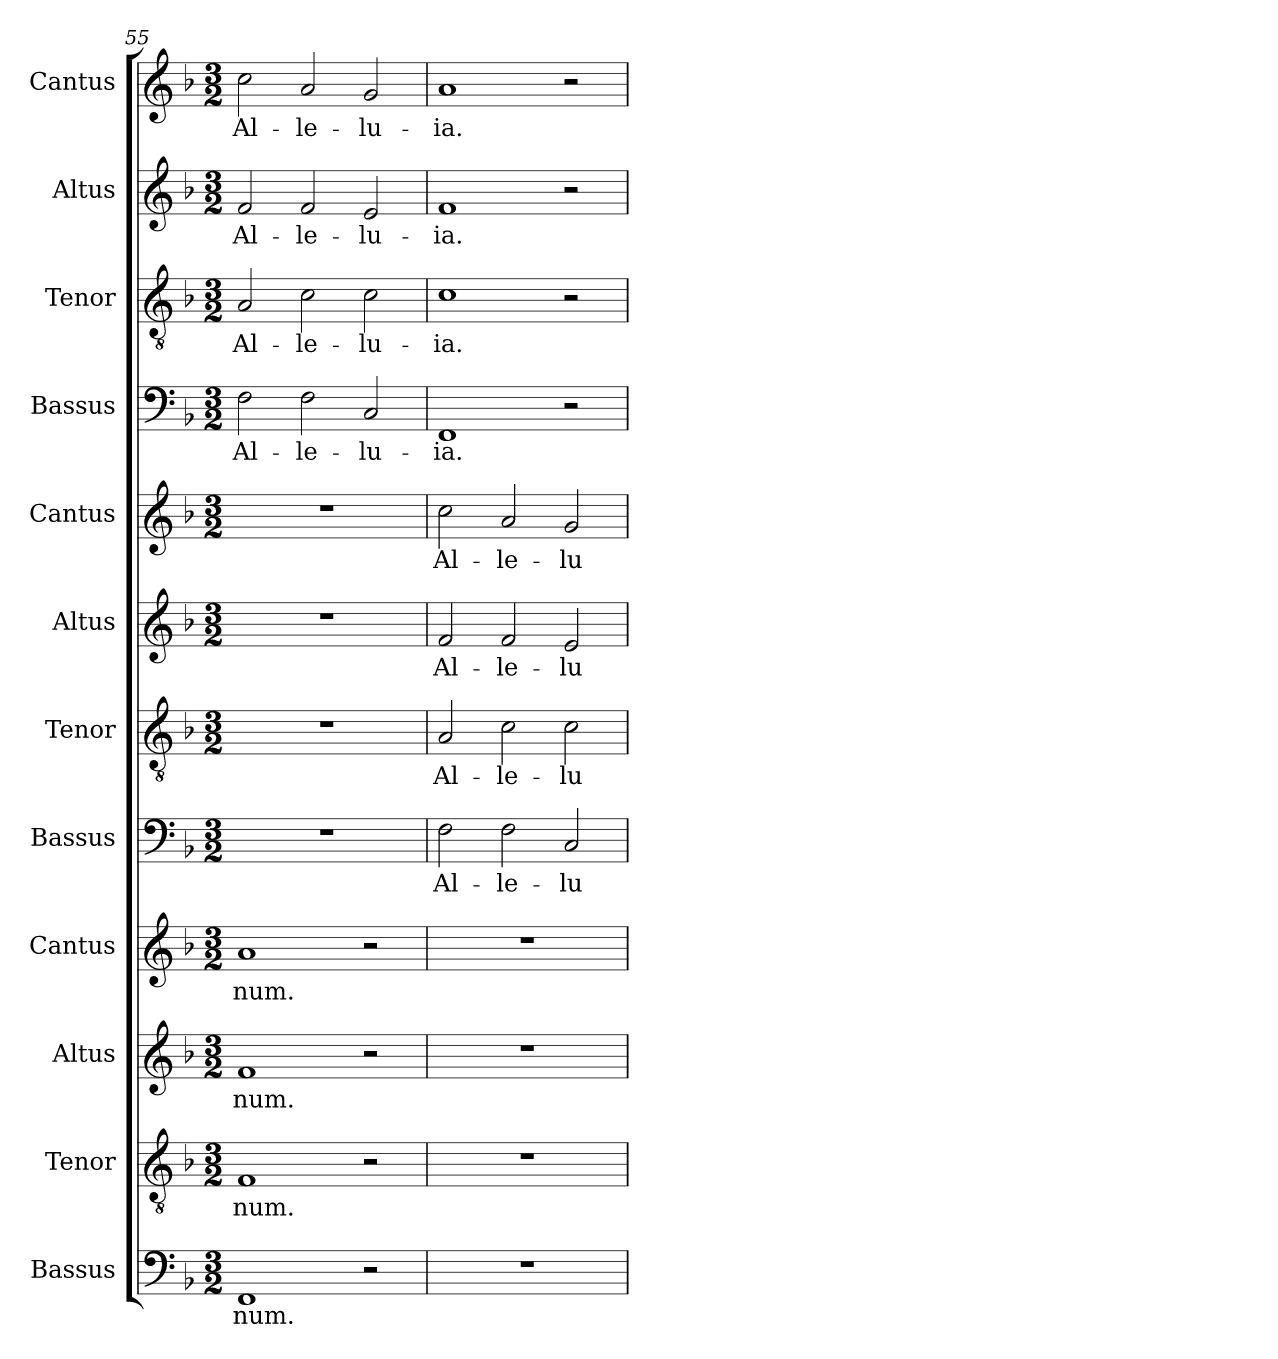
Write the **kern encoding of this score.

**kern	**text	**kern	**text	**kern	**text	**kern	**text	**kern	**text	**kern	**text	**kern	**text	**kern	**text	**kern	**text	**kern	**text	**kern	**text	**kern	**text
*part12	*part12	*part11	*part11	*part10	*part10	*part9	*part9	*part8	*part8	*part7	*part7	*part6	*part6	*part5	*part5	*part4	*part4	*part3	*part3	*part2	*part2	*part1	*part1
*staff12	*staff12	*staff11	*staff11	*staff10	*staff10	*staff9	*staff9	*staff8	*staff8	*staff7	*staff7	*staff6	*staff6	*staff5	*staff5	*staff4	*staff4	*staff3	*staff3	*staff2	*staff2	*staff1	*staff1
*I"Bassus	*	*I"Tenor	*	*I"Altus	*	*I"Cantus	*	*I"Bassus	*	*I"Tenor	*	*I"Altus	*	*I"Cantus	*	*I"Bassus	*	*I"Tenor	*	*I"Altus	*	*I"Cantus	*
*I'B.	*	*I'T.	*	*I'A.	*	*	*	*I'B.	*	*I'T.	*	*I'A.	*	*	*	*I'B.	*	*I'T.	*	*I'A.	*	*	*
!!LO:PB:g=z
*clefF4	*	*clefGv2	*	*clefG2	*	*clefG2	*	*clefF4	*	*clefGv2	*	*clefG2	*	*clefG2	*	*clefF4	*	*clefGv2	*	*clefG2	*	*clefG2	*
*	*	*ITrd7c12	*	*	*	*	*	*	*	*ITrd7c12	*	*	*	*	*	*	*	*ITrd7c12	*	*	*	*	*
*k[b-]	*	*k[b-]	*	*k[b-]	*	*k[b-]	*	*k[b-]	*	*k[b-]	*	*k[b-]	*	*k[b-]	*	*k[b-]	*	*k[b-]	*	*k[b-]	*	*k[b-]	*
*F:	*	*F:	*	*F:	*	*F:	*	*F:	*	*F:	*	*F:	*	*F:	*	*F:	*	*F:	*	*F:	*	*F:	*
*M3/2	*	*M3/2	*	*M3/2	*	*M3/2	*	*M3/2	*	*M3/2	*	*M3/2	*	*M3/2	*	*M3/2	*	*M3/2	*	*M3/2	*	*M3/2	*
=55	=55	=55	=55	=55	=55	=55	=55	=55	=55	=55	=55	=55	=55	=55	=55	=55	=55	=55	=55	=55	=55	=55	=55
!	!LO:LY:b:color=#000000	!	!	!	!	!	!	!	!	!	!	!	!	!	!	!	!	!	!	!	!	!	!
!	!	!	!LO:LY:b:color=#000000	!	!	!	!	!	!	!	!	!	!	!	!	!	!	!	!	!	!	!	!
!	!	!	!	!	!LO:LY:b:color=#000000	!	!	!	!	!	!	!	!	!	!	!	!	!	!	!	!	!	!
!	!	!	!	!	!	!	!LO:LY:b:color=#000000	!LO:N:vis=1	!	!LO:N:vis=1	!	!LO:N:vis=1	!	!LO:N:vis=1	!	!	!	!	!	!	!	!	!
!	!	!	!	!	!	!	!	!	!	!	!	!	!	!	!	!	!LO:LY:b:color=#000000	!	!	!	!	!	!
!	!	!	!	!	!	!	!	!	!	!	!	!	!	!	!	!	!	!	!LO:LY:b:color=#000000	!	!	!	!
!	!	!	!	!	!	!	!	!	!	!	!	!	!	!	!	!	!	!	!	!	!LO:LY:b:color=#000000	!	!
!	!	!	!	!	!	!	!	!	!	!	!	!	!	!	!	!	!	!	!	!	!	!	!LO:LY:b:color=#000000
1FFi	-num.	1FFi	-num.	1fi	-num.	1ai	-num.	1.r	.	1.r	.	1.r	.	1.r	.	2Fi\	Al-	2AAi/	Al-	2fi/	Al-	2cci\	Al-
!	!	!	!	!	!	!	!	!	!	!	!	!	!	!	!	!	!LO:LY:b:color=#000000	!	!	!	!	!	!
!	!	!	!	!	!	!	!	!	!	!	!	!	!	!	!	!	!	!	!LO:LY:b:color=#000000	!	!	!	!
!	!	!	!	!	!	!	!	!	!	!	!	!	!	!	!	!	!	!	!	!	!LO:LY:b:color=#000000	!	!
!	!	!	!	!	!	!	!	!	!	!	!	!	!	!	!	!	!	!	!	!	!	!	!LO:LY:b:color=#000000
.	.	.	.	.	.	.	.	.	.	.	.	.	.	.	.	2Fi\	-le-	2Ci\	-le-	2fi/	-le-	2ai/	-le-
!	!	!	!	!	!	!	!	!	!	!	!	!	!	!	!	!	!LO:LY:b:color=#000000	!	!	!	!	!	!
!	!	!	!	!	!	!	!	!	!	!	!	!	!	!	!	!	!	!	!LO:LY:b:color=#000000	!	!	!	!
!	!	!	!	!	!	!	!	!	!	!	!	!	!	!	!	!	!	!	!	!	!LO:LY:b:color=#000000	!	!
!	!	!	!	!	!	!	!	!	!	!	!	!	!	!	!	!	!	!	!	!	!	!	!LO:LY:b:color=#000000
2r	.	2r	.	2r	.	2r	.	.	.	.	.	.	.	.	.	2Ci/	-lu-	2Ci\	-lu-	2ei/	-lu-	2gi/	-lu-
=56	=56	=56	=56	=56	=56	=56	=56	=56	=56	=56	=56	=56	=56	=56	=56	=56	=56	=56	=56	=56	=56	=56	=56
!LO:N:vis=1	!	!LO:N:vis=1	!	!LO:N:vis=1	!	!LO:N:vis=1	!	!	!	!	!	!	!	!	!	!	!	!	!	!	!	!	!
!	!	!	!	!	!	!	!	!	!LO:LY:b:color=#000000	!	!	!	!	!	!	!	!	!	!	!	!	!	!
!	!	!	!	!	!	!	!	!	!	!	!LO:LY:b:color=#000000	!	!	!	!	!	!	!	!	!	!	!	!
!	!	!	!	!	!	!	!	!	!	!	!	!	!LO:LY:b:color=#000000	!	!	!	!	!	!	!	!	!	!
!	!	!	!	!	!	!	!	!	!	!	!	!	!	!	!LO:LY:b:color=#000000	!	!	!	!	!	!	!	!
!	!	!	!	!	!	!	!	!	!	!	!	!	!	!	!	!	!LO:LY:b:color=#000000	!	!	!	!	!	!
!	!	!	!	!	!	!	!	!	!	!	!	!	!	!	!	!	!	!	!LO:LY:b:color=#000000	!	!	!	!
!	!	!	!	!	!	!	!	!	!	!	!	!	!	!	!	!	!	!	!	!	!LO:LY:b:color=#000000	!	!
!	!	!	!	!	!	!	!	!	!	!	!	!	!	!	!	!	!	!	!	!	!	!	!LO:LY:b:color=#000000
1.r	.	1.r	.	1.r	.	1.r	.	2Fi\	Al-	2AAi/	Al-	2fi/	Al-	2cci\	Al-	1FFi	-ia.	1Ci	-ia.	1fi	-ia.	1ai	-ia.
!	!	!	!	!	!	!	!	!	!LO:LY:b:color=#000000	!	!	!	!	!	!	!	!	!	!	!	!	!	!
!	!	!	!	!	!	!	!	!	!	!	!LO:LY:b:color=#000000	!	!	!	!	!	!	!	!	!	!	!	!
!	!	!	!	!	!	!	!	!	!	!	!	!	!LO:LY:b:color=#000000	!	!	!	!	!	!	!	!	!	!
!	!	!	!	!	!	!	!	!	!	!	!	!	!	!	!LO:LY:b:color=#000000	!	!	!	!	!	!	!	!
.	.	.	.	.	.	.	.	2Fi\	-le-	2Ci\	-le-	2fi/	-le-	2ai/	-le-	.	.	.	.	.	.	.	.
!	!	!	!	!	!	!	!	!	!LO:LY:b:color=#000000	!	!	!	!	!	!	!	!	!	!	!	!	!	!
!	!	!	!	!	!	!	!	!	!	!	!LO:LY:b:color=#000000	!	!	!	!	!	!	!	!	!	!	!	!
!	!	!	!	!	!	!	!	!	!	!	!	!	!LO:LY:b:color=#000000	!	!	!	!	!	!	!	!	!	!
!	!	!	!	!	!	!	!	!	!	!	!	!	!	!	!LO:LY:b:color=#000000	!	!	!	!	!	!	!	!
.	.	.	.	.	.	.	.	2Ci/	-lu-	2Ci\	-lu-	2ei/	-lu-	2gi/	-lu-	2r	.	2r	.	2r	.	2r	.
=	=	=	=	=	=	=	=	=	=	=	=	=	=	=	=	=	=	=	=	=	=	=	=
*-	*-	*-	*-	*-	*-	*-	*-	*-	*-	*-	*-	*-	*-	*-	*-	*-	*-	*-	*-	*-	*-	*-	*-
